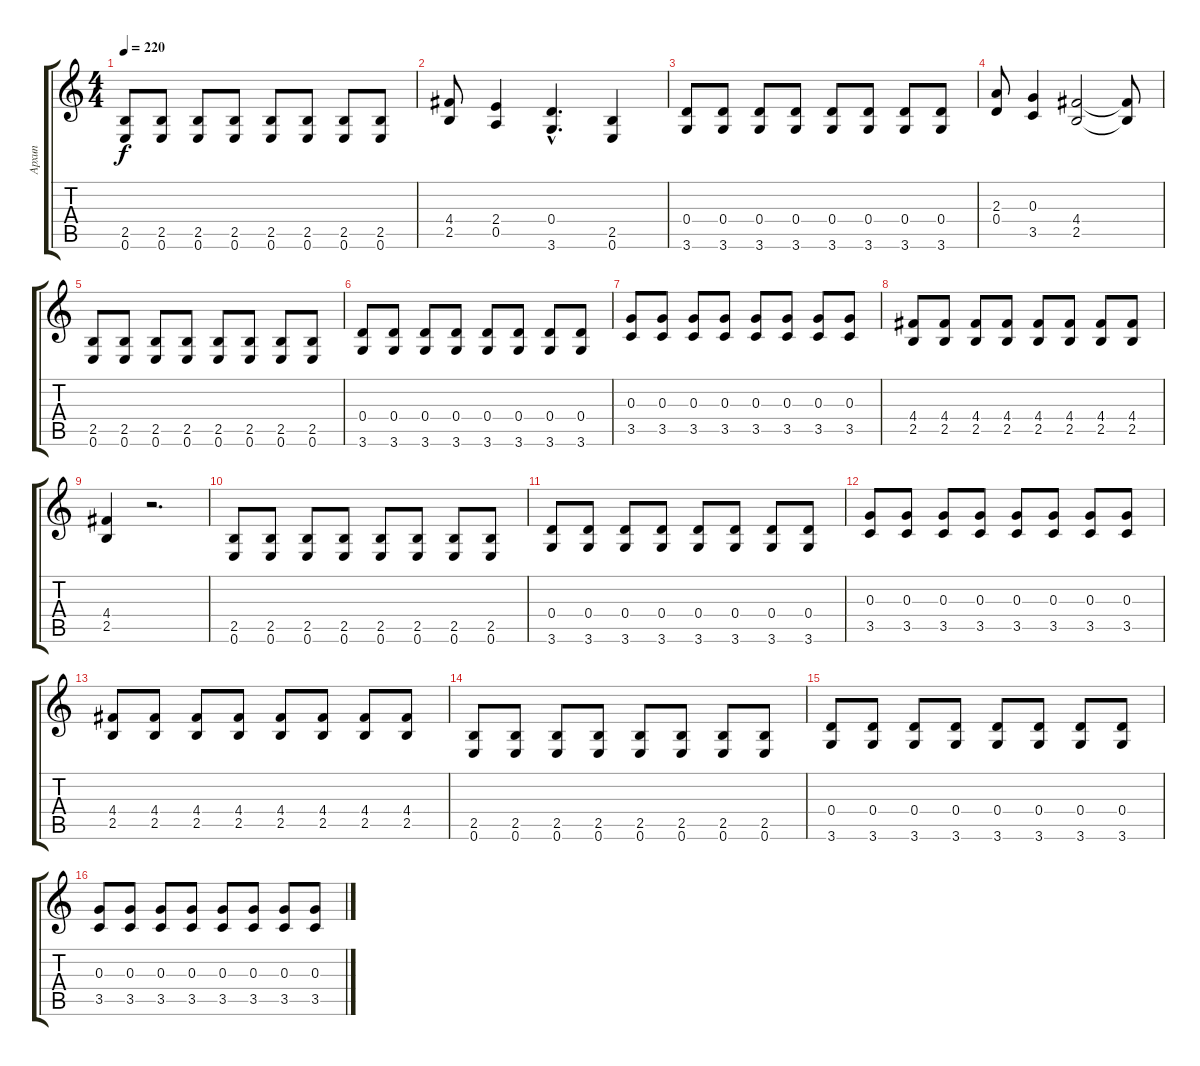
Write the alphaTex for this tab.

\track ("Архип" "Архип") {instrument distortionguitar}
\staff {score tabs}
\tuning (E4 B3 G3 D3 A2 E2) {hide}
\ts (4 4)
\tempo 220
\clef g2
\ks c
(2.5 0.6).8{dy f} (2.5 0.6).8 (2.5 0.6).8 (2.5 0.6).8 (2.5 0.6).8 (2.5 0.6).8 (2.5 0.6).8 (2.5 0.6).8 |
(4.4 2.5).8 (2.4 0.5).4 (0.4{hac} 3.6{hac}).4{d} (2.5 0.6).4 |
(0.4 3.6).8 (0.4 3.6).8 (0.4 3.6).8 (0.4 3.6).8 (0.4 3.6).8 (0.4 3.6).8 (0.4 3.6).8 (0.4 3.6).8 |
(2.3 0.4).8 (0.3 3.5).4 (4.4 2.5).2 (4.4{t} 2.5{t}).8 |
(2.5 0.6).8 (2.5 0.6).8 (2.5 0.6).8 (2.5 0.6).8 (2.5 0.6).8 (2.5 0.6).8 (2.5 0.6).8 (2.5 0.6).8 |
(0.4 3.6).8 (0.4 3.6).8 (0.4 3.6).8 (0.4 3.6).8 (0.4 3.6).8 (0.4 3.6).8 (0.4 3.6).8 (0.4 3.6).8 |
(0.3 3.5).8 (0.3 3.5).8 (0.3 3.5).8 (0.3 3.5).8 (0.3 3.5).8 (0.3 3.5).8 (0.3 3.5).8 (0.3 3.5).8 |
(4.4 2.5).8 (4.4 2.5).8 (4.4 2.5).8 (4.4 2.5).8 (4.4 2.5).8 (4.4 2.5).8 (4.4 2.5).8 (4.4 2.5).8 |
(4.4 2.5).4 r.2{d} |
(2.5 0.6).8 (2.5 0.6).8 (2.5 0.6).8 (2.5 0.6).8 (2.5 0.6).8 (2.5 0.6).8 (2.5 0.6).8 (2.5 0.6).8 |
(0.4 3.6).8 (0.4 3.6).8 (0.4 3.6).8 (0.4 3.6).8 (0.4 3.6).8 (0.4 3.6).8 (0.4 3.6).8 (0.4 3.6).8 |
(0.3 3.5).8 (0.3 3.5).8 (0.3 3.5).8 (0.3 3.5).8 (0.3 3.5).8 (0.3 3.5).8 (0.3 3.5).8 (0.3 3.5).8 |
(4.4 2.5).8 (4.4 2.5).8 (4.4 2.5).8 (4.4 2.5).8 (4.4 2.5).8 (4.4 2.5).8 (4.4 2.5).8 (4.4 2.5).8 |
(2.5 0.6).8 (2.5 0.6).8 (2.5 0.6).8 (2.5 0.6).8 (2.5 0.6).8 (2.5 0.6).8 (2.5 0.6).8 (2.5 0.6).8 |
(0.4 3.6).8 (0.4 3.6).8 (0.4 3.6).8 (0.4 3.6).8 (0.4 3.6).8 (0.4 3.6).8 (0.4 3.6).8 (0.4 3.6).8 |
(0.3 3.5).8 (0.3 3.5).8 (0.3 3.5).8 (0.3 3.5).8 (0.3 3.5).8 (0.3 3.5).8 (0.3 3.5).8 (0.3 3.5).8
